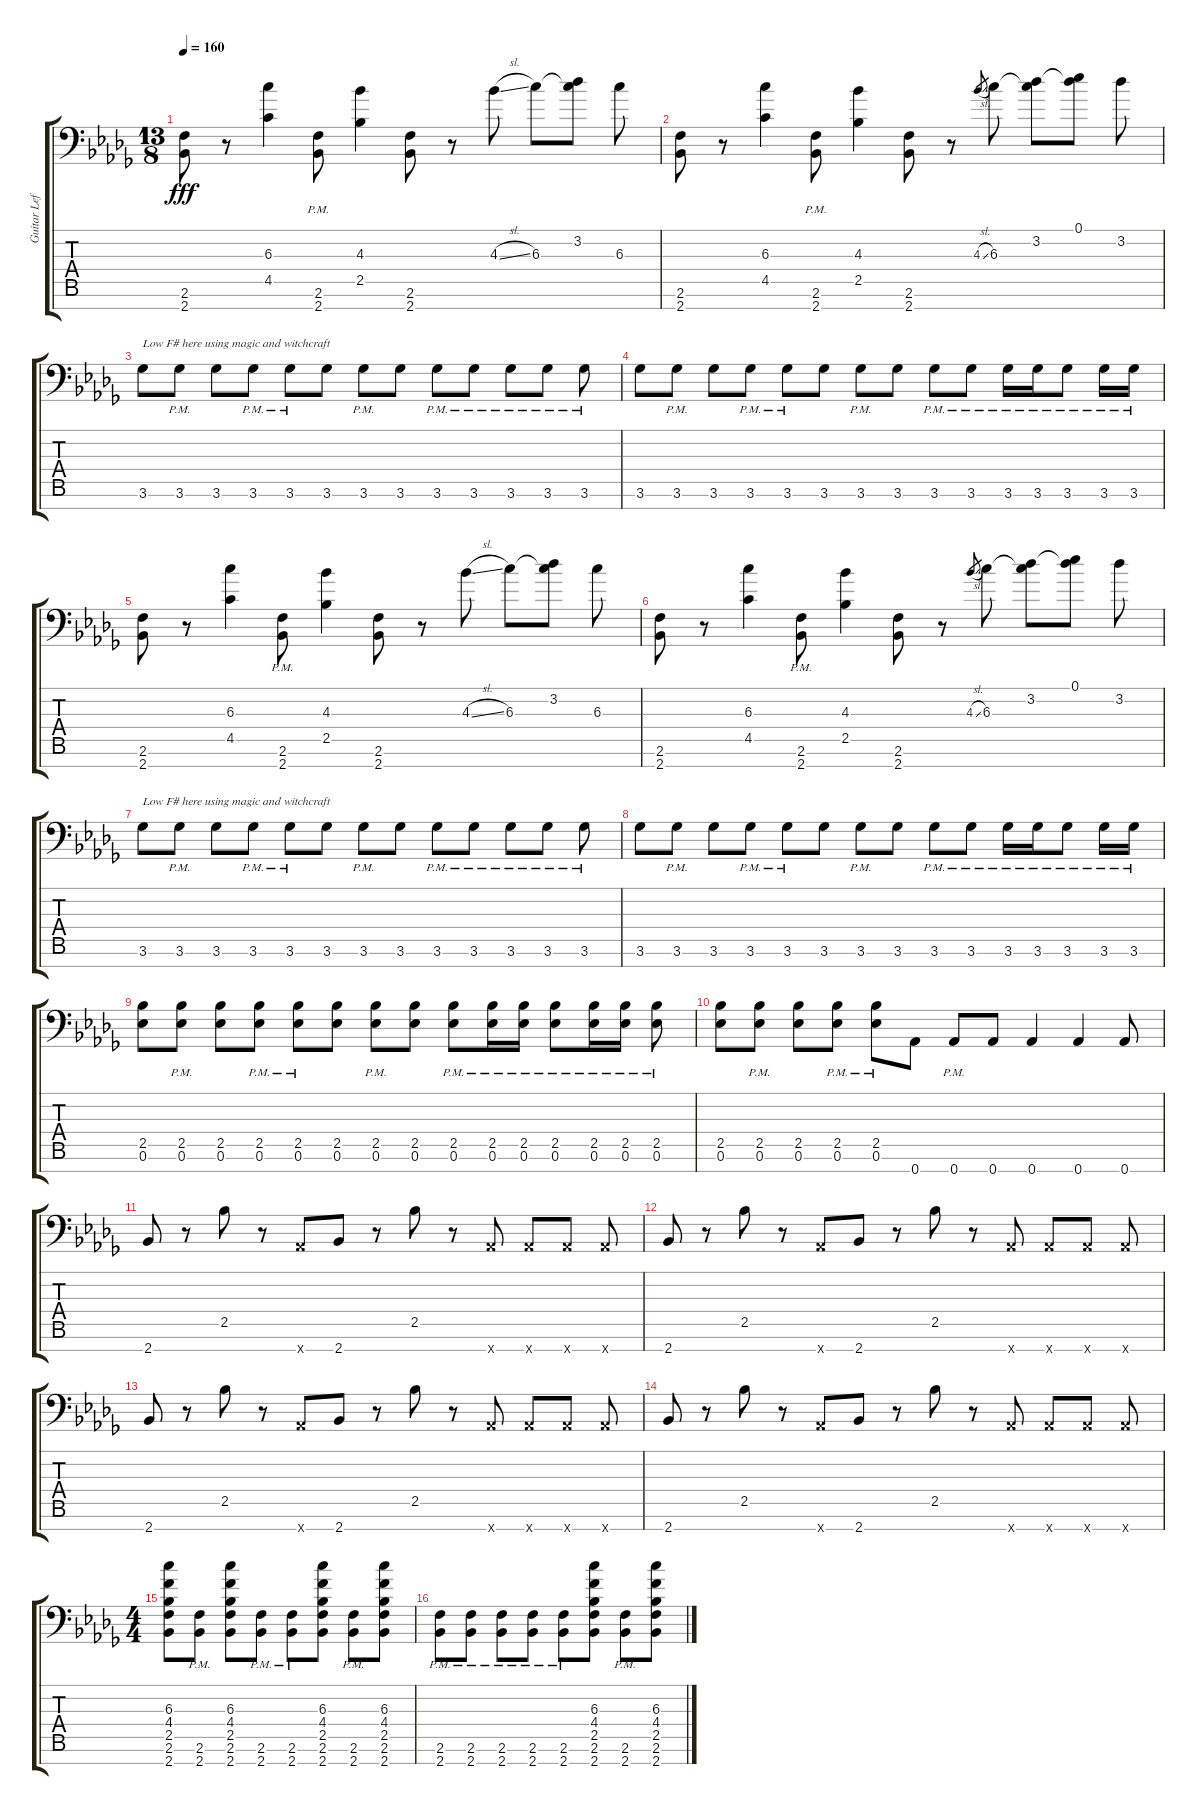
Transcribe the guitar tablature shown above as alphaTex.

\track ("Guitar Left" "Guitar Lef") {instrument distortionguitar}
\staff {score tabs}
\tuning (Eb4 Bb3 Gb3 Db3 Ab2 Eb2 Ab1) {hide}
\ts (13 8)
\tempo 160
\clef f4
\ks bbminor
(2.6 2.7).8{dy fff} r.8 (6.3 4.5).4 (2.6{pm} 2.7{pm}).8 (4.3 2.5).4 (2.6 2.7).8 r.8 4.3{sl}.8 6.3.8 (3.2 6.3{t}).8 6.3.8 |
(2.6 2.7).8 r.8 (6.3 4.5).4 (2.6{pm} 2.7{pm}).8 (4.3 2.5).4 (2.6 2.7).8 r.8 4.3{sl}.8{gr} 6.3.8 (3.2 6.3{t}).8 (0.1 3.2{t}).8 3.2.8 |
3.6.8{txt "Low F# here using magic and witchcraft"} 3.6{pm}.8 3.6.8 3.6{pm}.8 3.6{pm}.8 3.6.8 3.6{pm}.8 3.6.8 3.6{pm}.8 3.6{pm}.8 3.6{pm}.8 3.6{pm}.8 3.6{pm}.8 |
3.6.8 3.6{pm}.8 3.6.8 3.6{pm}.8 3.6{pm}.8 3.6.8 3.6{pm}.8 3.6.8 3.6{pm}.8 3.6{pm}.8 3.6{pm}.16 3.6{pm}.16 3.6{pm}.8 3.6{pm}.16 3.6{pm}.16 |
(2.6 2.7).8 r.8 (6.3 4.5).4 (2.6{pm} 2.7{pm}).8 (4.3 2.5).4 (2.6 2.7).8 r.8 4.3{sl}.8 6.3.8 (3.2 6.3{t}).8 6.3.8 |
(2.6 2.7).8 r.8 (6.3 4.5).4 (2.6{pm} 2.7{pm}).8 (4.3 2.5).4 (2.6 2.7).8 r.8 4.3{sl}.8{gr} 6.3.8 (3.2 6.3{t}).8 (0.1 3.2{t}).8 3.2.8 |
3.6.8{txt "Low F# here using magic and witchcraft"} 3.6{pm}.8 3.6.8 3.6{pm}.8 3.6{pm}.8 3.6.8 3.6{pm}.8 3.6.8 3.6{pm}.8 3.6{pm}.8 3.6{pm}.8 3.6{pm}.8 3.6{pm}.8 |
3.6.8 3.6{pm}.8 3.6.8 3.6{pm}.8 3.6{pm}.8 3.6.8 3.6{pm}.8 3.6.8 3.6{pm}.8 3.6{pm}.8 3.6{pm}.16 3.6{pm}.16 3.6{pm}.8 3.6{pm}.16 3.6{pm}.16 |
(2.5 0.6).8 (2.5{pm} 0.6{pm}).8 (2.5 0.6).8 (2.5{pm} 0.6{pm}).8 (2.5{pm} 0.6{pm}).8 (2.5 0.6).8 (2.5{pm} 0.6{pm}).8 (2.5 0.6).8 (2.5{pm} 0.6{pm}).8 (2.5{pm} 0.6{pm}).16 (2.5{pm} 0.6{pm}).16 (2.5{pm} 0.6{pm}).8 (2.5{pm} 0.6{pm}).16 (2.5{pm} 0.6{pm}).16 (2.5{pm} 0.6{pm}).8 |
(2.5 0.6).8 (2.5{pm} 0.6{pm}).8 (2.5 0.6).8 (2.5{pm} 0.6{pm}).8 (2.5{pm} 0.6{pm}).8 0.7.8 0.7{pm}.8 0.7.8 0.7.4 0.7.4 0.7.8 |
2.7.8{volume 5} r.8 2.5.8 r.8 0.7{x}.8 2.7.8 r.8 2.5.8 r.8 0.7{x}.8 0.7{x}.8 0.7{x}.8 0.7{x}.8 |
2.7.8{volume 5} r.8 2.5.8 r.8 0.7{x}.8 2.7.8 r.8 2.5.8 r.8 0.7{x}.8 0.7{x}.8 0.7{x}.8 0.7{x}.8 |
2.7.8{volume 5} r.8 2.5.8 r.8 0.7{x}.8 2.7.8 r.8 2.5.8 r.8 0.7{x}.8 0.7{x}.8 0.7{x}.8 0.7{x}.8 |
2.7.8{volume 5} r.8 2.5.8 r.8 0.7{x}.8 2.7.8 r.8 2.5.8 r.8 0.7{x}.8 0.7{x}.8 0.7{x}.8 0.7{x}.8 |
\ts (4 4)
(6.3 4.4 2.5 2.6 2.7).8{volume 11} (2.6{pm} 2.7{pm}).8 (6.3 4.4 2.5 2.6 2.7).8 (2.6{pm} 2.7{pm}).8 (2.6{pm} 2.7{pm}).8 (6.3 4.4 2.5 2.6 2.7).8 (2.6{pm} 2.7{pm}).8 (6.3 4.4 2.5 2.6 2.7).8 |
(2.6{pm} 2.7{pm}).8 (2.6{pm} 2.7{pm}).8 (2.6{pm} 2.7{pm}).8 (2.6{pm} 2.7{pm}).8 (2.6{pm} 2.7{pm}).8 (6.3 4.4 2.5 2.6 2.7).8 (2.6{pm} 2.7{pm}).8 (6.3 4.4 2.5 2.6 2.7).8
